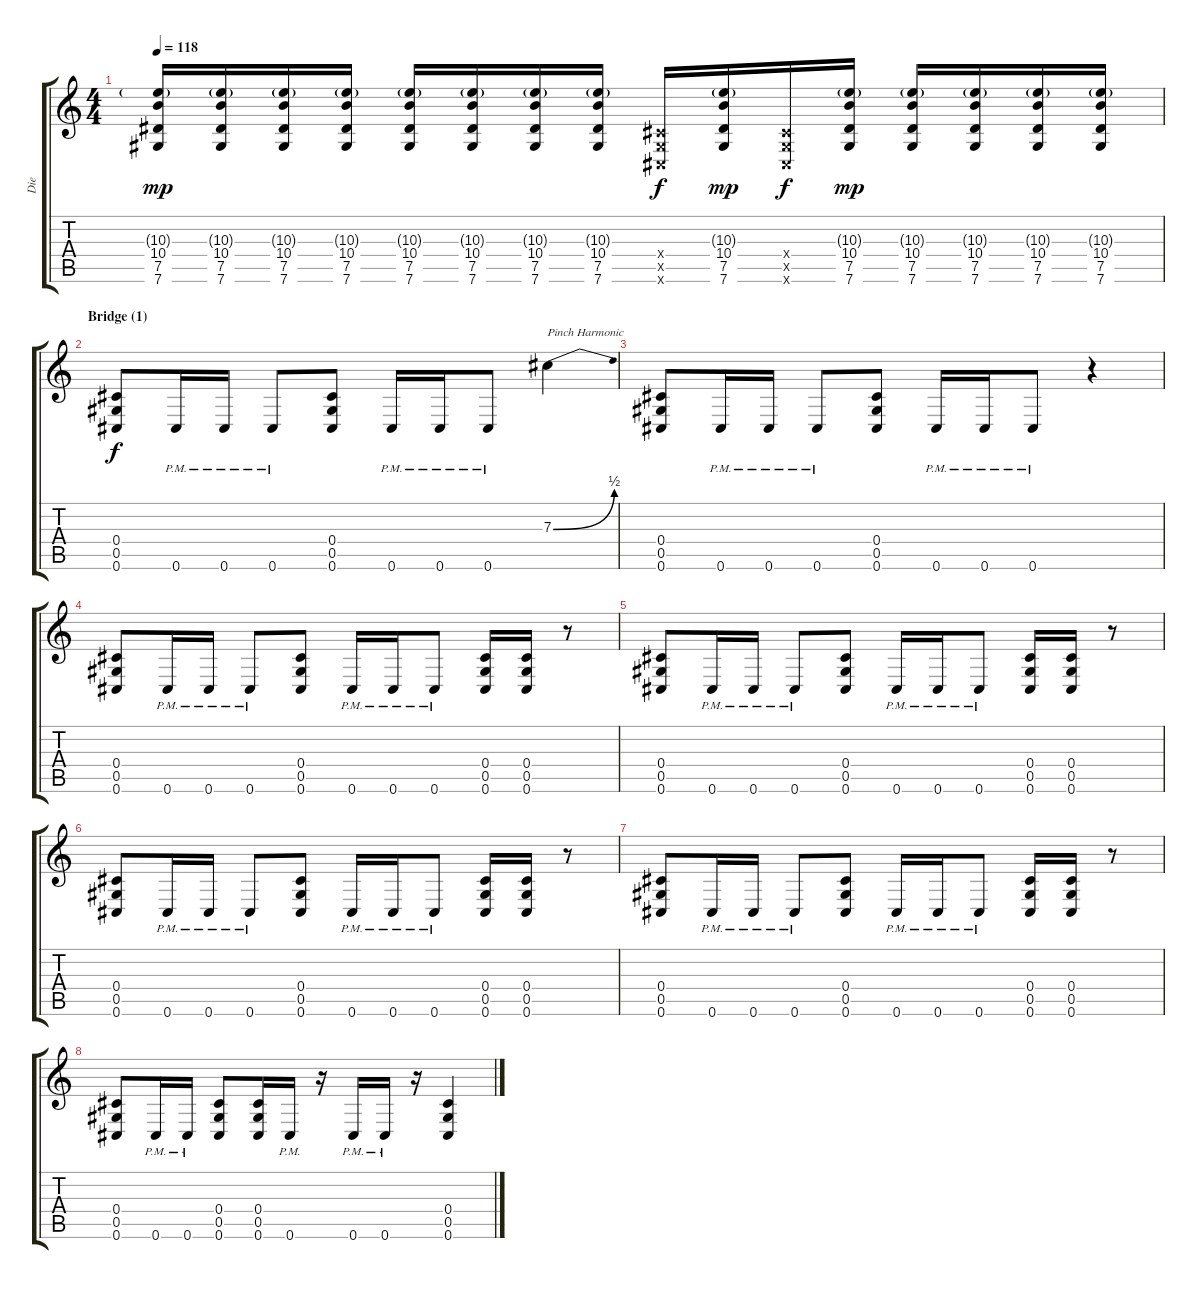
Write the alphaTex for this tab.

\track ("Die" "Die") {instrument distortionguitar}
\staff {score tabs}
\tuning (Eb4 Bb3 Gb3 Db3 Ab2 Db2) {hide}
\ts (4 4)
\tempo 118
\clef g2
\ks c
(10.3{g} 10.4 7.5 7.6).16{dy mp} (10.3{g} 10.4 7.5 7.6).16 (10.3{g} 10.4 7.5 7.6).16 (10.3{g} 10.4 7.5 7.6).16 (10.3{g} 10.4 7.5 7.6).16 (10.3{g} 10.4 7.5 7.6).16 (10.3{g} 10.4 7.5 7.6).16 (10.3{g} 10.4 7.5 7.6).16 (0.4{x} 0.5{x} 0.6{x}).16{dy f} (10.3{g} 10.4 7.5 7.6).16{dy mp} (0.4{x} 0.5{x} 0.6{x}).16{dy f} (10.3{g} 10.4 7.5 7.6).16{dy mp} (10.3{g} 10.4 7.5 7.6).16 (10.3{g} 10.4 7.5 7.6).16 (10.3{g} 10.4 7.5 7.6).16 (10.3{g} 10.4 7.5 7.6).16 |
\section ("" "Bridge (1)")
(0.4 0.5 0.6).8{dy f instrument distortionguitar} 0.6{pm}.16 0.6{pm}.16 0.6{pm}.8 (0.4 0.5 0.6).8 0.6{pm}.16 0.6{pm}.16 0.6{pm}.8 7.3{be (bend 0 0 60 2)}.4{txt "Pinch Harmonic" instrument guitarharmonics} |
(0.4 0.5 0.6).8{instrument distortionguitar} 0.6{pm}.16 0.6{pm}.16 0.6{pm}.8 (0.4 0.5 0.6).8 0.6{pm}.16 0.6{pm}.16 0.6{pm}.8 r.4 |
(0.4 0.5 0.6).8 0.6{pm}.16 0.6{pm}.16 0.6{pm}.8 (0.4 0.5 0.6).8 0.6{pm}.16 0.6{pm}.16 0.6{pm}.8 (0.4 0.5 0.6).16 (0.4 0.5 0.6).16 r.8 |
(0.4 0.5 0.6).8 0.6{pm}.16 0.6{pm}.16 0.6{pm}.8 (0.4 0.5 0.6).8 0.6{pm}.16 0.6{pm}.16 0.6{pm}.8 (0.4 0.5 0.6).16 (0.4 0.5 0.6).16 r.8 |
(0.4 0.5 0.6).8 0.6{pm}.16 0.6{pm}.16 0.6{pm}.8 (0.4 0.5 0.6).8 0.6{pm}.16 0.6{pm}.16 0.6{pm}.8 (0.4 0.5 0.6).16 (0.4 0.5 0.6).16 r.8 |
(0.4 0.5 0.6).8 0.6{pm}.16 0.6{pm}.16 0.6{pm}.8 (0.4 0.5 0.6).8 0.6{pm}.16 0.6{pm}.16 0.6{pm}.8 (0.4 0.5 0.6).16 (0.4 0.5 0.6).16 r.8 |
(0.4 0.5 0.6).8 0.6{pm}.16 0.6{pm}.16 (0.4 0.5 0.6).8 (0.4 0.5 0.6).16 0.6{pm}.16 r.16 0.6{pm}.16 0.6{pm}.16 r.16 (0.4 0.5 0.6).4
